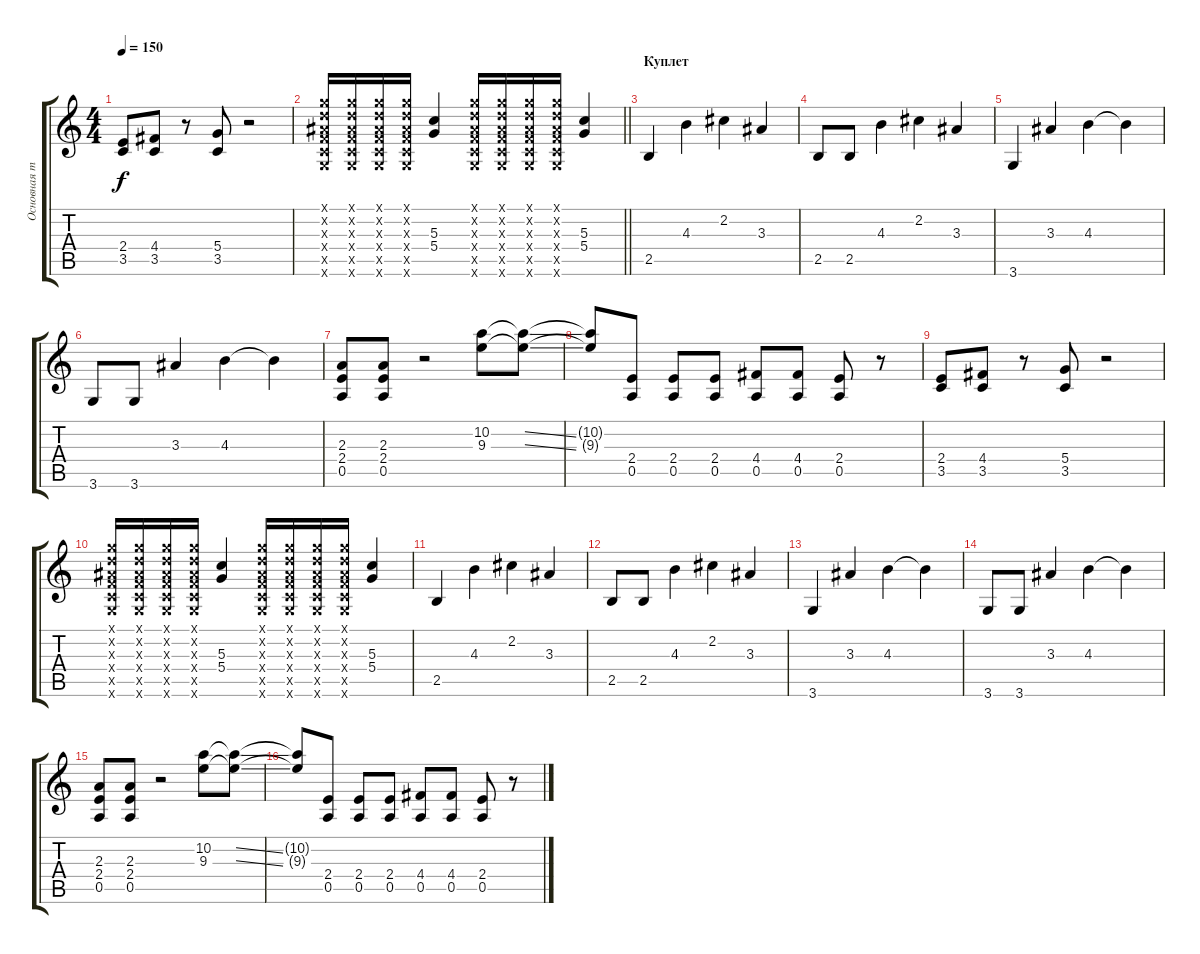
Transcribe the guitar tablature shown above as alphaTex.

\track ("Основная тема" "Основная т") {instrument overdrivenguitar}
\staff {score tabs}
\tuning (E4 B3 G3 D3 A2 E2) {hide}
\ts (4 4)
\tempo 150
\clef g2
\ks c
(2.4 3.5).8{dy f} (4.4 3.5).8 r.8 (5.4 3.5).8 r.2 |
\barLineRight lightlight
(3.1{x} 3.2{x} 3.3{x} 3.4{x} 3.5{x} 3.6{x}).16 (3.1{x} 3.2{x} 3.3{x} 3.4{x} 3.5{x} 3.6{x}).16 (3.1{x} 3.2{x} 3.3{x} 3.4{x} 3.5{x} 3.6{x}).16 (3.1{x} 3.2{x} 3.3{x} 3.4{x} 3.5{x} 3.6{x}).16 (5.3 5.4).4 (3.1{x} 3.2{x} 3.3{x} 3.4{x} 3.5{x} 3.6{x}).16 (3.1{x} 3.2{x} 3.3{x} 3.4{x} 3.5{x} 3.6{x}).16 (3.1{x} 3.2{x} 3.3{x} 3.4{x} 3.5{x} 3.6{x}).16 (3.1{x} 3.2{x} 3.3{x} 3.4{x} 3.5{x} 3.6{x}).16 (5.3 5.4).4 |
\section ("" "Куплет")
2.5.4 4.3.4 2.2.4 3.3.4 |
2.5.8 2.5.8 4.3.4 2.2.4 3.3.4 |
3.6.4 3.3.4 4.3.4 4.3{t}.4 |
3.6.8 3.6.8 3.3.4 4.3.4 4.3{t}.4 |
(2.3 2.4 0.5).8 (2.3 2.4 0.5).8 r.2 (10.2 9.3).8 (10.2{ss t} 9.3{ss t}).8 |
(10.2{t} 9.3{t}).8 (2.4 0.5).8 (2.4 0.5).8 (2.4 0.5).8 (4.4 0.5).8 (4.4 0.5).8 (2.4 0.5).8 r.8 |
(2.4 3.5).8 (4.4 3.5).8 r.8 (5.4 3.5).8 r.2 |
(3.1{x} 3.2{x} 3.3{x} 3.4{x} 3.5{x} 3.6{x}).16 (3.1{x} 3.2{x} 3.3{x} 3.4{x} 3.5{x} 3.6{x}).16 (3.1{x} 3.2{x} 3.3{x} 3.4{x} 3.5{x} 3.6{x}).16 (3.1{x} 3.2{x} 3.3{x} 3.4{x} 3.5{x} 3.6{x}).16 (5.3 5.4).4 (3.1{x} 3.2{x} 3.3{x} 3.4{x} 3.5{x} 3.6{x}).16 (3.1{x} 3.2{x} 3.3{x} 3.4{x} 3.5{x} 3.6{x}).16 (3.1{x} 3.2{x} 3.3{x} 3.4{x} 3.5{x} 3.6{x}).16 (3.1{x} 3.2{x} 3.3{x} 3.4{x} 3.5{x} 3.6{x}).16 (5.3 5.4).4 |
2.5.4 4.3.4 2.2.4 3.3.4 |
2.5.8 2.5.8 4.3.4 2.2.4 3.3.4 |
3.6.4 3.3.4 4.3.4 4.3{t}.4 |
3.6.8 3.6.8 3.3.4 4.3.4 4.3{t}.4 |
(2.3 2.4 0.5).8 (2.3 2.4 0.5).8 r.2 (10.2 9.3).8 (10.2{ss t} 9.3{ss t}).8 |
(10.2{t} 9.3{t}).8 (2.4 0.5).8 (2.4 0.5).8 (2.4 0.5).8 (4.4 0.5).8 (4.4 0.5).8 (2.4 0.5).8 r.8
